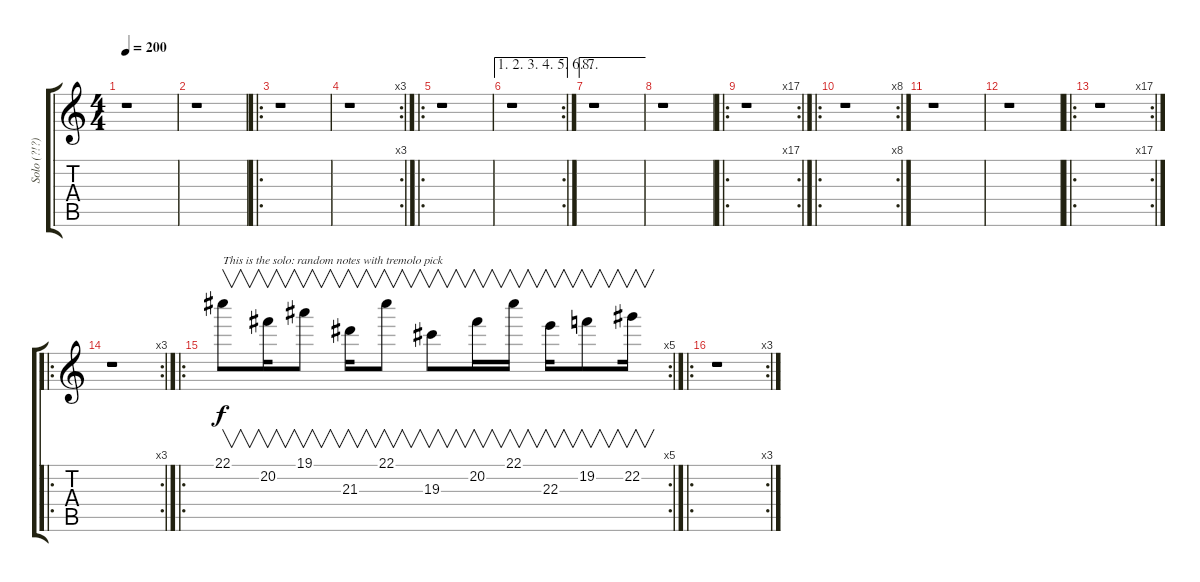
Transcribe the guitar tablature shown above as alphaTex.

\track ("Solo (?!?)" "Solo (?!?)") {instrument distortionguitar}
\staff {score tabs}
\tuning (Eb4 Bb3 Gb3 Db3 Ab2 Eb2) {hide}
\ts (4 4)
\tempo 200
\clef g2
\ks c
r.1{dy f instrument distortionguitar} |
r.1 |
\ro
r.1 |
\rc 3
r.1 |
\ro
r.1 |
\ae (1 2 3 4 5 6 7)
\rc 2
r.1 |
\ae 8
r.1 |
r.1 |
\ro
\rc 17
r.1 |
\ro
\rc 8
r.1 |
r.1 |
r.1 |
\ro
\rc 17
r.1 |
\ro
\rc 3
r.1 |
\ro
\rc 5
22.1.8{v txt "This is the solo: random notes with tremolo pick"} 20.2.16{v} 19.1.8{v} 21.3.16{v} 22.1.8{v} 19.3.8{v} 20.2.16{v} 22.1.16{v} 22.3.16{v} 19.2.8{v} 22.2.16{v} |
\ro
\rc 3
r.1
